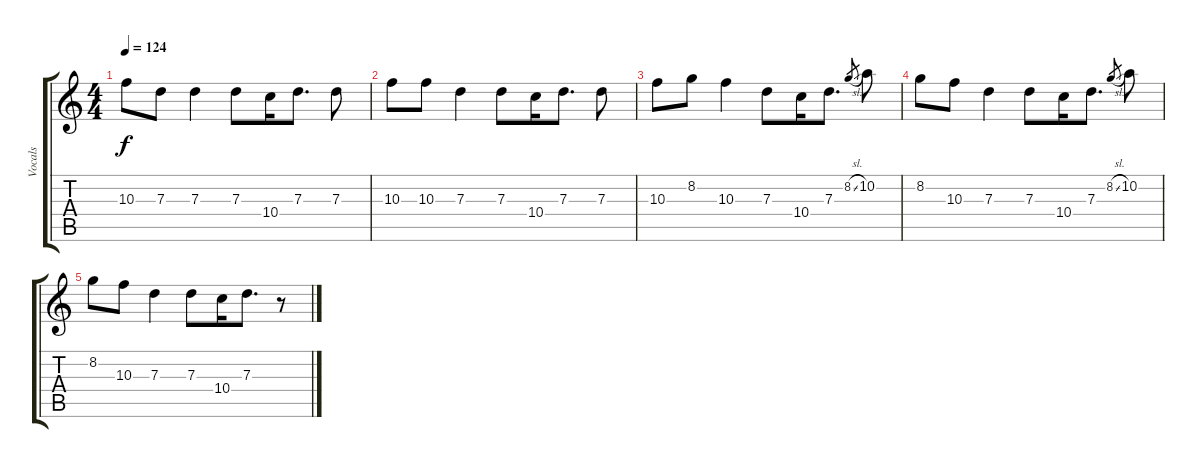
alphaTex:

\track ("Vocals" "Vocals") {instrument acousticguitarnylon}
\staff {score tabs}
\tuning (E4 B3 G3 D3 A2 E2) {hide}
\ts (4 4)
\tempo 124
\clef g2
\ks c
10.3.8{dy f} 7.3.8 7.3.4 7.3.8 10.4.16 7.3.8{d} 7.3.8 |
10.3.8 10.3.8 7.3.4 7.3.8 10.4.16 7.3.8{d} 7.3.8 |
10.3.8 8.2.8 10.3.4 7.3.8 10.4.16 7.3.8{d} 8.2{sl}.8{gr} 10.2.8 |
8.2.8 10.3.8 7.3.4 7.3.8 10.4.16 7.3.8{d} 8.2{sl}.8{gr} 10.2.8 |
8.2.8 10.3.8 7.3.4 7.3.8 10.4.16 7.3.8{d} r.8
